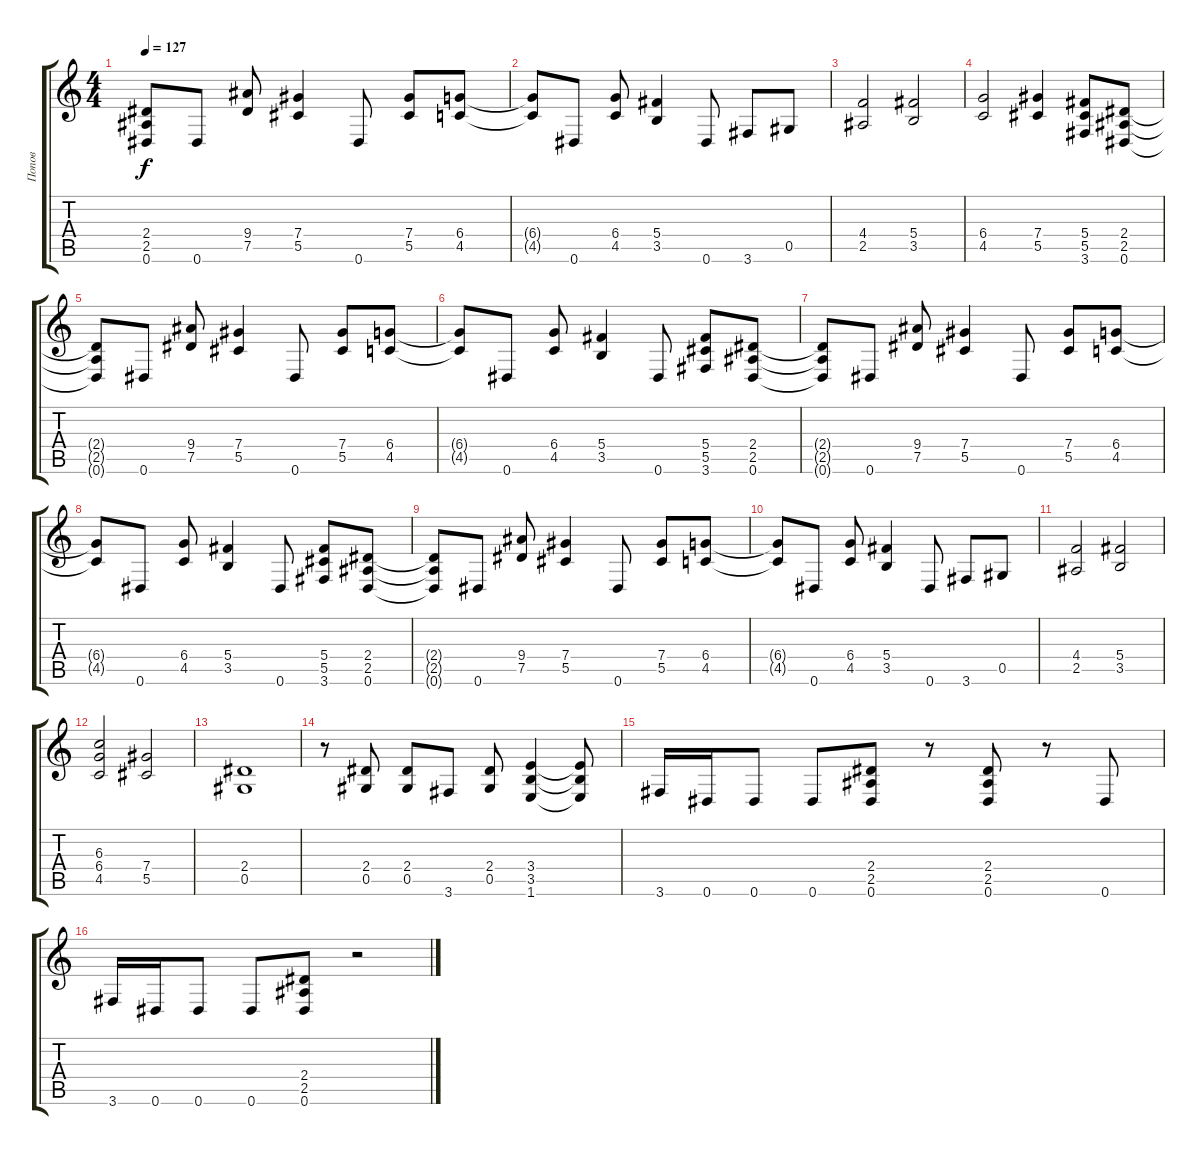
\track ("Попов" "Попов") {instrument overdrivenguitar}
\staff {score tabs}
\tuning (Eb4 Bb3 Gb3 Db3 Ab2 Eb2) {hide}
\ts (4 4)
\tempo 127
\clef g2
\ks c
(2.4{t} 2.5{t} 0.6{t}).8{dy f} 0.6.8 (9.4 7.5).8 (7.4 5.5).4 0.6.8 (7.4 5.5).8 (6.4 4.5).8 |
(6.4{t} 4.5{t}).8 0.6.8 (6.4 4.5).8 (5.4 3.5).4 0.6.8 3.6.8 0.5.8 |
(4.4 2.5).2 (5.4 3.5).2 |
(6.4 4.5).2 (7.4 5.5).4 (5.4 5.5 3.6).8 (2.4 2.5 0.6).8 |
(2.4{t} 2.5{t} 0.6{t}).8 0.6.8 (9.4 7.5).8 (7.4 5.5).4 0.6.8 (7.4 5.5).8 (6.4 4.5).8 |
(6.4{t} 4.5{t}).8 0.6.8 (6.4 4.5).8 (5.4 3.5).4 0.6.8 (5.4 5.5 3.6).8 (2.4 2.5 0.6).8 |
(2.4{t} 2.5{t} 0.6{t}).8 0.6.8 (9.4 7.5).8 (7.4 5.5).4 0.6.8 (7.4 5.5).8 (6.4 4.5).8 |
(6.4{t} 4.5{t}).8 0.6.8 (6.4 4.5).8 (5.4 3.5).4 0.6.8 (5.4 5.5 3.6).8 (2.4 2.5 0.6).8 |
(2.4{t} 2.5{t} 0.6{t}).8 0.6.8 (9.4 7.5).8 (7.4 5.5).4 0.6.8 (7.4 5.5).8 (6.4 4.5).8 |
(6.4{t} 4.5{t}).8 0.6.8 (6.4 4.5).8 (5.4 3.5).4 0.6.8 3.6.8 0.5.8 |
(4.4 2.5).2 (5.4 3.5).2 |
(6.3 6.4 4.5).2 (7.4 5.5).2 |
(2.4 0.5).1 |
r.8 (2.4 0.5).8 (2.4 0.5).8 3.6.8 (2.4 0.5).8 (3.4 3.5 1.6).4 (3.4{t} 3.5{t} 1.6{t}).8 |
3.6.16 0.6.16 0.6.8 0.6.8 (2.4 2.5 0.6).8 r.8 (2.4 2.5 0.6).8 r.8 0.6.8 |
3.6.16 0.6.16 0.6.8 0.6.8 (2.4 2.5 0.6).8 r.2
